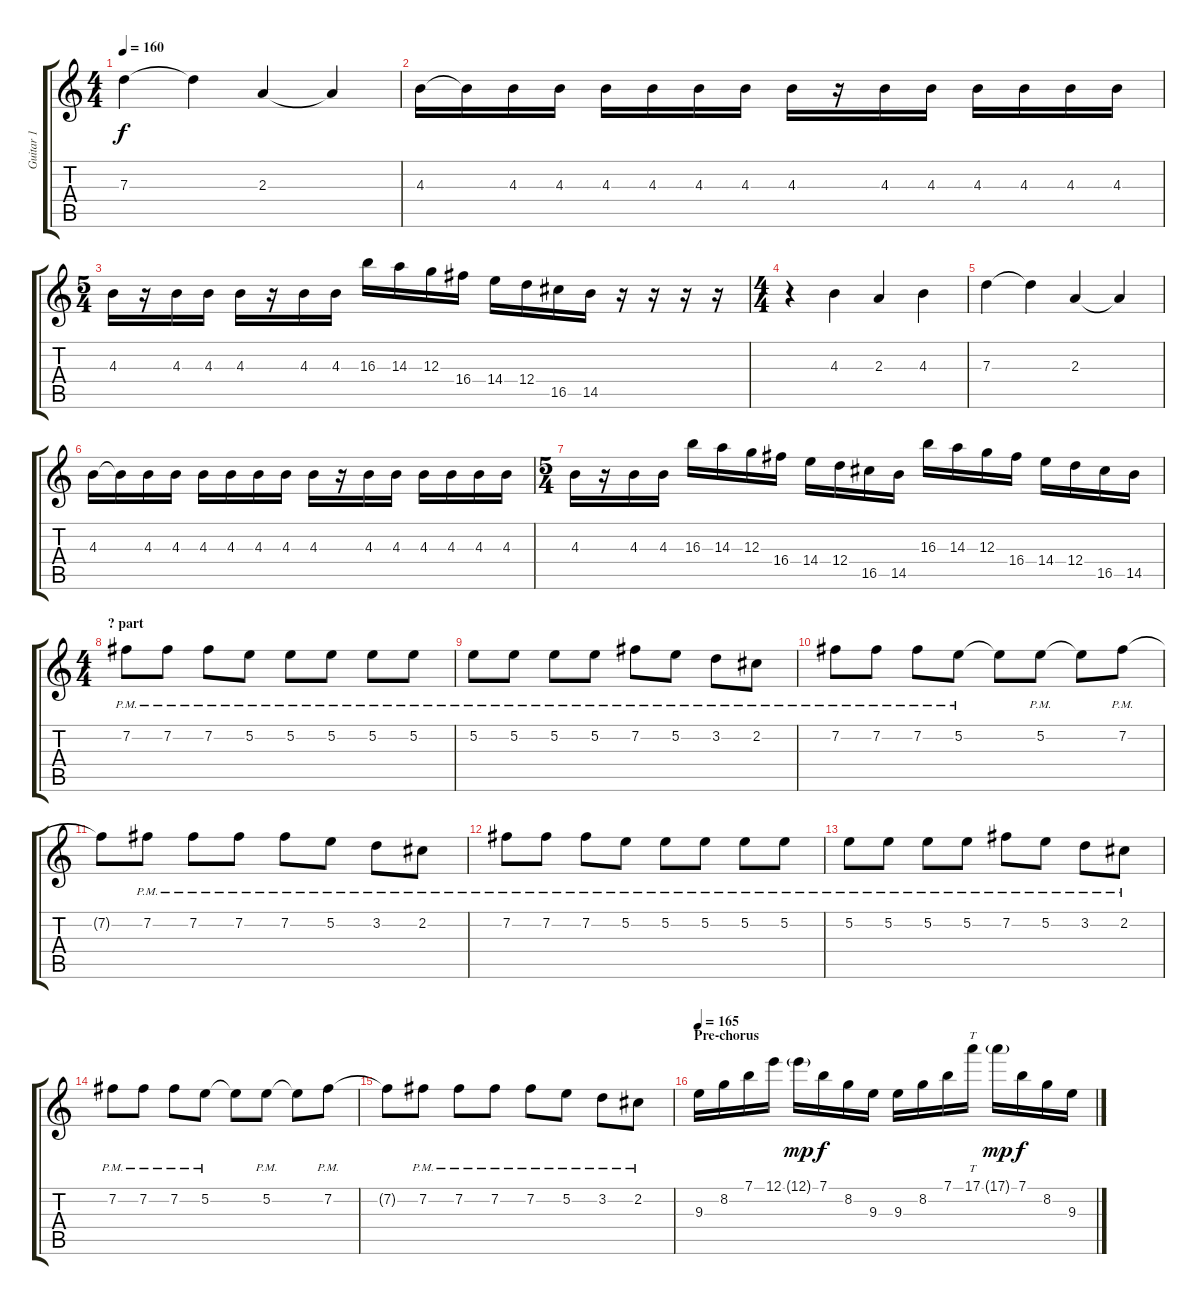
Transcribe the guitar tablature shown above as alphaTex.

\track ("Guitar 1" "Guitar 1") {instrument distortionguitar}
\staff {score tabs}
\tuning (E4 B3 G3 D3 A2 E2) {hide}
\ts (4 4)
\tempo 160
\clef g2
\ks c
7.3.4{dy f} 7.3{t}.4 2.3.4 2.3{t}.4 |
4.3.16 4.3{t}.16 4.3.16 4.3.16 4.3.16 4.3.16 4.3.16 4.3.16 4.3.16 r.16 4.3.16 4.3.16 4.3.16 4.3.16 4.3.16 4.3.16 |
\ts (5 4)
4.3.16 r.16 4.3.16 4.3.16 4.3.16 r.16 4.3.16 4.3.16 16.3.16 14.3.16 12.3.16 16.4.16 14.4.16 12.4.16 16.5.16 14.5.16 r.16 r.16 r.16 r.16 |
\ts (4 4)
r.4 4.3.4 2.3.4 4.3.4 |
7.3.4 7.3{t}.4 2.3.4 2.3{t}.4 |
4.3.16 4.3{t}.16 4.3.16 4.3.16 4.3.16 4.3.16 4.3.16 4.3.16 4.3.16 r.16 4.3.16 4.3.16 4.3.16 4.3.16 4.3.16 4.3.16 |
\ts (5 4)
4.3.16 r.16 4.3.16 4.3.16 16.3.16 14.3.16 12.3.16 16.4.16 14.4.16 12.4.16 16.5.16 14.5.16 16.3.16 14.3.16 12.3.16 16.4.16 14.4.16 12.4.16 16.5.16 14.5.16 |
\ts (4 4)
\section ("" "? part")
7.2{pm}.8{volume 8} 7.2{pm}.8 7.2{pm}.8 5.2{pm}.8 5.2{pm}.8 5.2{pm}.8 5.2{pm}.8 5.2{pm}.8 |
5.2{pm}.8 5.2{pm}.8 5.2{pm}.8 5.2{pm}.8 7.2{pm}.8 5.2{pm}.8 3.2{pm}.8 2.2{pm}.8 |
7.2{pm}.8 7.2{pm}.8 7.2{pm}.8 5.2{pm}.8 5.2{t}.8 5.2{pm}.8 5.2{t}.8 7.2{pm}.8 |
7.2{t}.8 7.2{pm}.8 7.2{pm}.8 7.2{pm}.8 7.2{pm}.8 5.2{pm}.8 3.2{pm}.8 2.2{pm}.8 |
7.2{pm}.8 7.2{pm}.8 7.2{pm}.8 5.2{pm}.8 5.2{pm}.8 5.2{pm}.8 5.2{pm}.8 5.2{pm}.8 |
5.2{pm}.8 5.2{pm}.8 5.2{pm}.8 5.2{pm}.8 7.2{pm}.8 5.2{pm}.8 3.2{pm}.8 2.2{pm}.8 |
7.2{pm}.8 7.2{pm}.8 7.2{pm}.8 5.2{pm}.8 5.2{t}.8 5.2{pm}.8 5.2{t}.8 7.2{pm}.8 |
7.2{t}.8 7.2{pm}.8 7.2{pm}.8 7.2{pm}.8 7.2{pm}.8 5.2{pm}.8 3.2{pm}.8 2.2{pm}.8 |
\section ("" "Pre-chorus")
\tempo 165
9.3.16{volume 10 balance 8 instrument overdrivenguitar} 8.2.16 7.1.16 12.1.16 12.1{g}.16{dy mp} 7.1.16{dy f} 8.2.16 9.3.16 9.3.16 8.2.16 7.1.16 17.1.16{tt} 17.1{g}.16{dy mp} 7.1.16{dy f} 8.2.16 9.3.16
